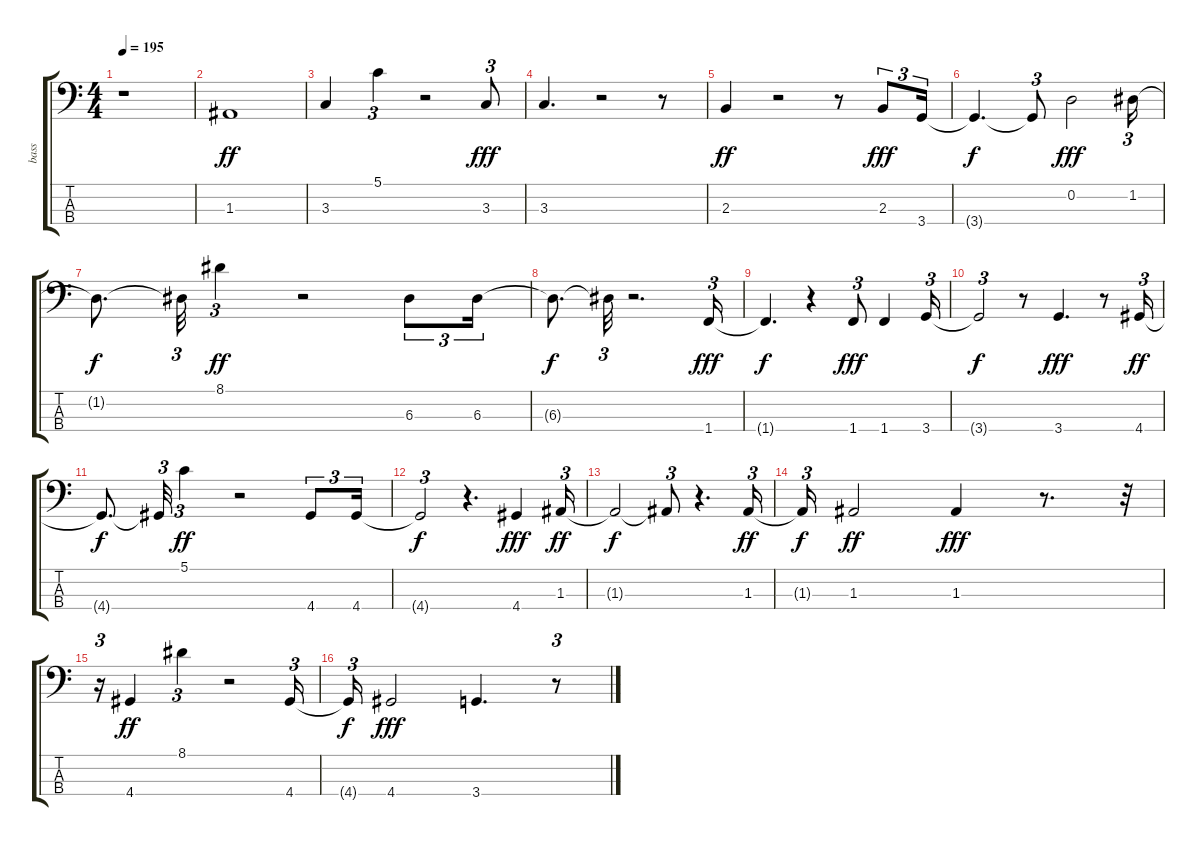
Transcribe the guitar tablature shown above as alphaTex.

\track ("bass" "bass") {mute instrument slapbass1}
\staff {score tabs}
\tuning (G2 D2 A1 E1) {hide}
\ts (4 4)
\tempo 195
\clef f4
\ks c
r.1{dy ff} |
1.3.1 |
3.3.4 5.1.4{tu (3 2)} r.2 3.3.8{tu (3 2) dy fff} |
3.3.4{d} r.2 r.8 |
2.3.4{dy ff} r.2 r.8 2.3.8{tu (3 2) dy fff} 3.4.16{tu (3 2)} |
3.4{t}.4{d dy f} 3.4{t}.8{tu (3 2)} 0.2.2{dy fff} 1.2.16{tu (3 2)} |
1.2{t}.8{d dy f} 1.2{t}.32{tu (3 2)} 8.1.4{tu (3 2) dy ff} r.2 6.3.8{tu (3 2)} 6.3.16{tu (3 2)} |
6.3{t}.8{d dy f} 6.3{t}.32{tu (3 2)} r.2{d} 1.4.16{tu (3 2) dy fff} |
1.4{t}.4{d dy f} r.4 1.4.8{tu (3 2) dy fff} 1.4.4 3.4.16{tu (3 2)} |
3.4{t}.2{tu (3 2) dy f} r.8 3.4.4{d dy fff} r.8 4.4.16{tu (3 2) dy ff} |
4.4{t}.8{d dy f} 4.4{t}.32{tu (3 2)} 5.1.4{tu (3 2) dy ff} r.2 4.4.8{tu (3 2)} 4.4.16{tu (3 2)} |
4.4{t}.2{tu (3 2) dy f} r.4{d} 4.4.4{dy fff} 1.3.16{tu (3 2) dy ff} |
1.3{t}.2{dy f} 1.3{t}.8{tu (3 2)} r.4{d} 1.3.16{tu (3 2) dy ff} |
1.3{t}.16{tu (3 2) dy f} 1.3.2{dy ff} 1.3.4{dy fff} r.8{d} r.32{tu (3 2)} |
r.16{tu (3 2)} 4.4.4{dy ff} 8.1.4{tu (3 2)} r.2 4.4.16{tu (3 2)} |
4.4{t}.16{tu (3 2) dy f} 4.4.2{dy fff} 3.4.4{d} r.8{tu (3 2)}
